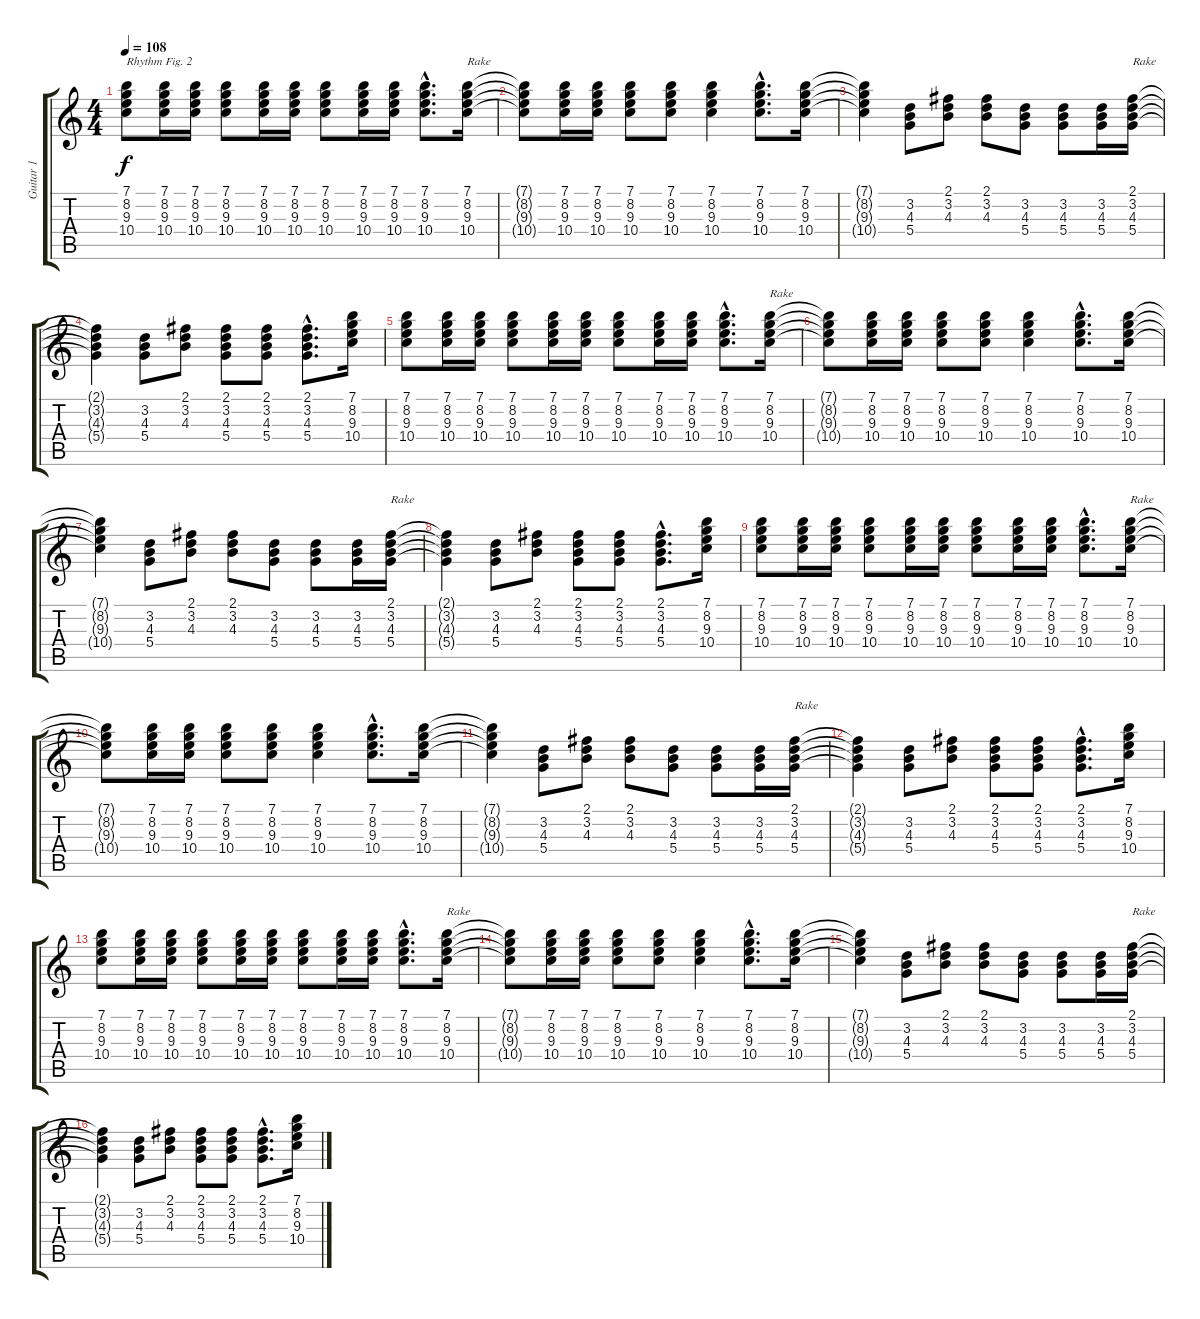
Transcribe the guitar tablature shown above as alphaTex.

\track ("Guitar 1" "Guitar 1") {instrument electricguitarclean}
\staff {score tabs}
\tuning (E4 B3 G3 D3 A2 E2) {hide}
\ts (4 4)
\tempo 108
\clef g2
\ks c
(7.1 8.2 9.3 10.4).8{txt "Rhythm Fig. 2" dy f} (7.1 8.2 9.3 10.4).16 (7.1 8.2 9.3 10.4).16 (7.1 8.2 9.3 10.4).8 (7.1 8.2 9.3 10.4).16 (7.1 8.2 9.3 10.4).16 (7.1 8.2 9.3 10.4).8 (7.1 8.2 9.3 10.4).16 (7.1 8.2 9.3 10.4).16 (7.1{hac} 8.2{hac} 9.3{hac} 10.4{hac}).8{d} (7.1 8.2 9.3 10.4).16{txt "Rake"} |
(7.1{t} 8.2{t} 9.3{t} 10.4{t}).8 (7.1 8.2 9.3 10.4).16 (7.1 8.2 9.3 10.4).16 (7.1 8.2 9.3 10.4).8 (7.1 8.2 9.3 10.4).8 (7.1 8.2 9.3 10.4).4 (7.1{hac} 8.2{hac} 9.3{hac} 10.4{hac}).8{d} (7.1 8.2 9.3 10.4).16 |
(7.1{t} 8.2{t} 9.3{t} 10.4{t}).4 (3.2 4.3 5.4).8 (2.1 3.2 4.3).8 (2.1 3.2 4.3).8 (3.2 4.3 5.4).8 (3.2 4.3 5.4).8 (3.2 4.3 5.4).16 (2.1 3.2 4.3 5.4).16{txt "Rake"} |
(2.1{t} 3.2{t} 4.3{t} 5.4{t}).4 (3.2 4.3 5.4).8 (2.1 3.2 4.3).8 (2.1 3.2 4.3 5.4).8 (2.1 3.2 4.3 5.4).8 (2.1{hac} 3.2{hac} 4.3{hac} 5.4{hac}).8{d} (7.1 8.2 9.3 10.4).16 |
(7.1 8.2 9.3 10.4).8 (7.1 8.2 9.3 10.4).16 (7.1 8.2 9.3 10.4).16 (7.1 8.2 9.3 10.4).8 (7.1 8.2 9.3 10.4).16 (7.1 8.2 9.3 10.4).16 (7.1 8.2 9.3 10.4).8 (7.1 8.2 9.3 10.4).16 (7.1 8.2 9.3 10.4).16 (7.1{hac} 8.2{hac} 9.3{hac} 10.4{hac}).8{d} (7.1 8.2 9.3 10.4).16{txt "Rake"} |
(7.1{t} 8.2{t} 9.3{t} 10.4{t}).8 (7.1 8.2 9.3 10.4).16 (7.1 8.2 9.3 10.4).16 (7.1 8.2 9.3 10.4).8 (7.1 8.2 9.3 10.4).8 (7.1 8.2 9.3 10.4).4 (7.1{hac} 8.2{hac} 9.3{hac} 10.4{hac}).8{d} (7.1 8.2 9.3 10.4).16 |
(7.1{t} 8.2{t} 9.3{t} 10.4{t}).4 (3.2 4.3 5.4).8 (2.1 3.2 4.3).8 (2.1 3.2 4.3).8 (3.2 4.3 5.4).8 (3.2 4.3 5.4).8 (3.2 4.3 5.4).16 (2.1 3.2 4.3 5.4).16{txt "Rake"} |
(2.1{t} 3.2{t} 4.3{t} 5.4{t}).4 (3.2 4.3 5.4).8 (2.1 3.2 4.3).8 (2.1 3.2 4.3 5.4).8 (2.1 3.2 4.3 5.4).8 (2.1{hac} 3.2{hac} 4.3{hac} 5.4{hac}).8{d} (7.1 8.2 9.3 10.4).16 |
(7.1 8.2 9.3 10.4).8 (7.1 8.2 9.3 10.4).16 (7.1 8.2 9.3 10.4).16 (7.1 8.2 9.3 10.4).8 (7.1 8.2 9.3 10.4).16 (7.1 8.2 9.3 10.4).16 (7.1 8.2 9.3 10.4).8 (7.1 8.2 9.3 10.4).16 (7.1 8.2 9.3 10.4).16 (7.1{hac} 8.2{hac} 9.3{hac} 10.4{hac}).8{d} (7.1 8.2 9.3 10.4).16{txt "Rake"} |
(7.1{t} 8.2{t} 9.3{t} 10.4{t}).8 (7.1 8.2 9.3 10.4).16 (7.1 8.2 9.3 10.4).16 (7.1 8.2 9.3 10.4).8 (7.1 8.2 9.3 10.4).8 (7.1 8.2 9.3 10.4).4 (7.1{hac} 8.2{hac} 9.3{hac} 10.4{hac}).8{d} (7.1 8.2 9.3 10.4).16 |
(7.1{t} 8.2{t} 9.3{t} 10.4{t}).4 (3.2 4.3 5.4).8 (2.1 3.2 4.3).8 (2.1 3.2 4.3).8 (3.2 4.3 5.4).8 (3.2 4.3 5.4).8 (3.2 4.3 5.4).16 (2.1 3.2 4.3 5.4).16{txt "Rake"} |
(2.1{t} 3.2{t} 4.3{t} 5.4{t}).4 (3.2 4.3 5.4).8 (2.1 3.2 4.3).8 (2.1 3.2 4.3 5.4).8 (2.1 3.2 4.3 5.4).8 (2.1{hac} 3.2{hac} 4.3{hac} 5.4{hac}).8{d} (7.1 8.2 9.3 10.4).16 |
(7.1 8.2 9.3 10.4).8 (7.1 8.2 9.3 10.4).16 (7.1 8.2 9.3 10.4).16 (7.1 8.2 9.3 10.4).8 (7.1 8.2 9.3 10.4).16 (7.1 8.2 9.3 10.4).16 (7.1 8.2 9.3 10.4).8 (7.1 8.2 9.3 10.4).16 (7.1 8.2 9.3 10.4).16 (7.1{hac} 8.2{hac} 9.3{hac} 10.4{hac}).8{d} (7.1 8.2 9.3 10.4).16{txt "Rake"} |
(7.1{t} 8.2{t} 9.3{t} 10.4{t}).8 (7.1 8.2 9.3 10.4).16 (7.1 8.2 9.3 10.4).16 (7.1 8.2 9.3 10.4).8 (7.1 8.2 9.3 10.4).8 (7.1 8.2 9.3 10.4).4 (7.1{hac} 8.2{hac} 9.3{hac} 10.4{hac}).8{d} (7.1 8.2 9.3 10.4).16 |
(7.1{t} 8.2{t} 9.3{t} 10.4{t}).4 (3.2 4.3 5.4).8 (2.1 3.2 4.3).8 (2.1 3.2 4.3).8 (3.2 4.3 5.4).8 (3.2 4.3 5.4).8 (3.2 4.3 5.4).16 (2.1 3.2 4.3 5.4).16{txt "Rake"} |
(2.1{t} 3.2{t} 4.3{t} 5.4{t}).4 (3.2 4.3 5.4).8 (2.1 3.2 4.3).8 (2.1 3.2 4.3 5.4).8 (2.1 3.2 4.3 5.4).8 (2.1{hac} 3.2{hac} 4.3{hac} 5.4{hac}).8{d} (7.1 8.2 9.3 10.4).16
